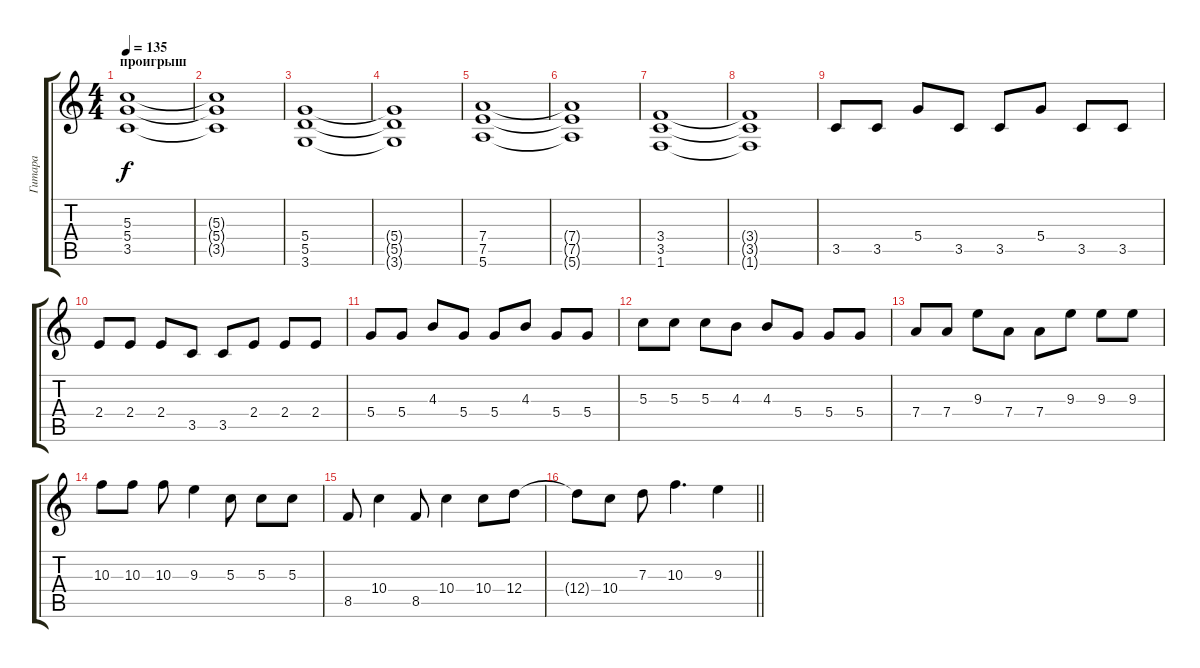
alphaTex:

\track ("Гитара" "Гитара") {instrument distortionguitar}
\staff {score tabs}
\tuning (E4 B3 G3 D3 A2 E2) {hide}
\ts (4 4)
\section ("" "проигрыш")
\tempo 135
\clef g2
\ks c
(5.3 5.4 3.5).1{dy f} |
(5.3{t} 5.4{t} 3.5{t}).1 |
(5.4 5.5 3.6).1 |
(5.4{t} 5.5{t} 3.6{t}).1 |
(7.4 7.5 5.6).1 |
(7.4{t} 7.5{t} 5.6{t}).1 |
(3.4 3.5 1.6).1 |
(3.4{t} 3.5{t} 1.6{t}).1 |
3.5.8 3.5.8 5.4.8 3.5.8 3.5.8 5.4.8 3.5.8 3.5.8 |
2.4.8 2.4.8 2.4.8 3.5.8 3.5.8 2.4.8 2.4.8 2.4.8 |
5.4.8 5.4.8 4.3.8 5.4.8 5.4.8 4.3.8 5.4.8 5.4.8 |
5.3.8 5.3.8 5.3.8 4.3.8 4.3.8 5.4.8 5.4.8 5.4.8 |
7.4.8 7.4.8 9.3.8 7.4.8 7.4.8 9.3.8 9.3.8 9.3.8 |
10.3.8 10.3.8 10.3.8 9.3.4 5.3.8 5.3.8 5.3.8 |
8.5.8 10.4.4 8.5.8 10.4.4 10.4.8 12.4.8 |
\barLineRight lightlight
12.4{t}.8 10.4.8 7.3.8 10.3.4{d} 9.3.4
